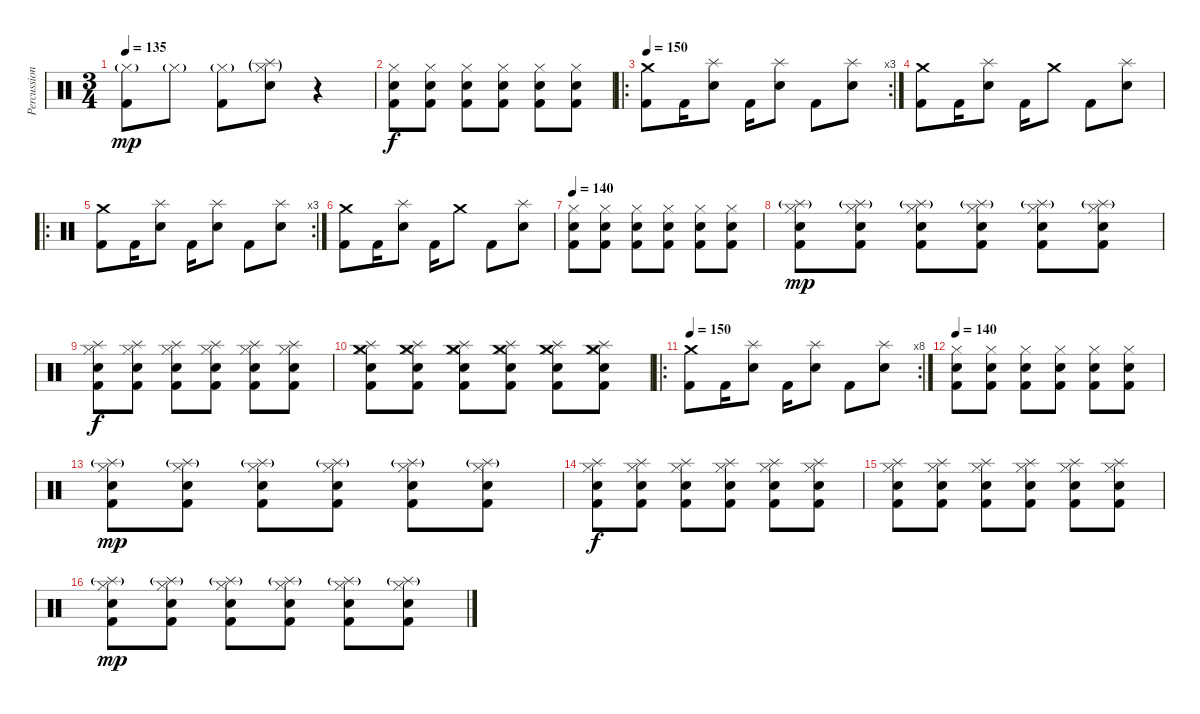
\track ("Percussion" "Percussion") {instrument percussion}
\staff {score}
\articulation defaults
\ts (3 4)
\tempo 135
\clef neutral
\ks c
("Hi-Hat (closed)"{g} "Kick (hit) 2").8{dy mp} "Hi-Hat (closed)"{g}.8 ("Hi-Hat (closed)"{g} "Kick (hit) 2").8 ("Hi-Hat (closed)"{g} "Splash (hit)"{g} "Electric Snare (hit)").8 r.4 |
("Hi-Hat (closed)" "Electric Snare (hit)" "Kick (hit) 2").8{dy f} ("Hi-Hat (closed)" "Electric Snare (hit)" "Kick (hit) 2").8 ("Hi-Hat (closed)" "Electric Snare (hit)" "Kick (hit) 2").8 ("Hi-Hat (closed)" "Electric Snare (hit)" "Kick (hit) 2").8 ("Hi-Hat (closed)" "Electric Snare (hit)" "Kick (hit) 2").8 ("Hi-Hat (closed)" "Electric Snare (hit)" "Kick (hit) 2").8 |
\ro
\rc 3
\tempo 150
("Crash medium (hit)" "Kick (hit) 2").8 "Kick (hit) 2".16 ("Splash (hit)" "Electric Snare (hit)").8 "Kick (hit) 2".16 ("Splash (hit)" "Electric Snare (hit)").8 "Kick (hit) 2".8 ("Splash (hit)" "Electric Snare (hit)").8 |
("Crash medium (hit)" "Kick (hit) 2").8 "Kick (hit) 2".16 ("Splash (hit)" "Electric Snare (hit)").8 "Kick (hit) 2".16 "Crash medium (hit)".8 "Kick (hit) 2".8 ("Splash (hit)" "Electric Snare (hit)").8 |
\ro
\rc 3
("Crash medium (hit)" "Kick (hit) 2").8 "Kick (hit) 2".16 ("Splash (hit)" "Electric Snare (hit)").8 "Kick (hit) 2".16 ("Splash (hit)" "Electric Snare (hit)").8 "Kick (hit) 2".8 ("Splash (hit)" "Electric Snare (hit)").8 |
("Crash medium (hit)" "Kick (hit) 2").8 "Kick (hit) 2".16 ("Splash (hit)" "Electric Snare (hit)").8 "Kick (hit) 2".16 "Crash medium (hit)".8 "Kick (hit) 2".8 ("Splash (hit)" "Electric Snare (hit)").8 |
\tempo 140
("Hi-Hat (closed)" "Electric Snare (hit)" "Kick (hit) 2").8 ("Hi-Hat (closed)" "Electric Snare (hit)" "Kick (hit) 2").8 ("Hi-Hat (closed)" "Electric Snare (hit)" "Kick (hit) 2").8 ("Hi-Hat (closed)" "Electric Snare (hit)" "Kick (hit) 2").8 ("Hi-Hat (closed)" "Electric Snare (hit)" "Kick (hit) 2").8 ("Hi-Hat (closed)" "Electric Snare (hit)" "Kick (hit) 2").8 |
("Hi-Hat (closed)" "Splash (hit)"{g} "Electric Snare (hit)" "Kick (hit) 2").8{dy mp} ("Hi-Hat (closed)" "Splash (hit)"{g} "Electric Snare (hit)" "Kick (hit) 2").8 ("Hi-Hat (closed)" "Splash (hit)"{g} "Electric Snare (hit)" "Kick (hit) 2").8 ("Hi-Hat (closed)" "Splash (hit)"{g} "Electric Snare (hit)" "Kick (hit) 2").8 ("Hi-Hat (closed)" "Splash (hit)"{g} "Electric Snare (hit)" "Kick (hit) 2").8 ("Hi-Hat (closed)" "Splash (hit)"{g} "Electric Snare (hit)" "Kick (hit) 2").8 |
("Hi-Hat (closed)" "Splash (hit)" "Electric Snare (hit)" "Kick (hit) 2").8{dy f} ("Hi-Hat (closed)" "Splash (hit)" "Electric Snare (hit)" "Kick (hit) 2").8 ("Hi-Hat (closed)" "Splash (hit)" "Electric Snare (hit)" "Kick (hit) 2").8 ("Hi-Hat (closed)" "Splash (hit)" "Electric Snare (hit)" "Kick (hit) 2").8 ("Hi-Hat (closed)" "Splash (hit)" "Electric Snare (hit)" "Kick (hit) 2").8 ("Hi-Hat (closed)" "Splash (hit)" "Electric Snare (hit)" "Kick (hit) 2").8 |
("Hi-Hat (closed)" "Splash (hit)" "Crash medium (hit)" "Electric Snare (hit)" "Kick (hit) 2").8 ("Hi-Hat (closed)" "Splash (hit)" "Crash medium (hit)" "Electric Snare (hit)" "Kick (hit) 2").8 ("Hi-Hat (closed)" "Splash (hit)" "Crash medium (hit)" "Electric Snare (hit)" "Kick (hit) 2").8 ("Hi-Hat (closed)" "Splash (hit)" "Crash medium (hit)" "Electric Snare (hit)" "Kick (hit) 2").8 ("Hi-Hat (closed)" "Splash (hit)" "Crash medium (hit)" "Electric Snare (hit)" "Kick (hit) 2").8 ("Hi-Hat (closed)" "Splash (hit)" "Crash medium (hit)" "Electric Snare (hit)" "Kick (hit) 2").8 |
\ro
\rc 8
\tempo 150
("Crash medium (hit)" "Kick (hit) 2").8 "Kick (hit) 2".16 ("Splash (hit)" "Electric Snare (hit)").8 "Kick (hit) 2".16 ("Splash (hit)" "Electric Snare (hit)").8 "Kick (hit) 2".8 ("Splash (hit)" "Electric Snare (hit)").8 |
\tempo 140
("Hi-Hat (closed)" "Electric Snare (hit)" "Kick (hit) 2").8 ("Hi-Hat (closed)" "Electric Snare (hit)" "Kick (hit) 2").8 ("Hi-Hat (closed)" "Electric Snare (hit)" "Kick (hit) 2").8 ("Hi-Hat (closed)" "Electric Snare (hit)" "Kick (hit) 2").8 ("Hi-Hat (closed)" "Electric Snare (hit)" "Kick (hit) 2").8 ("Hi-Hat (closed)" "Electric Snare (hit)" "Kick (hit) 2").8 |
("Hi-Hat (closed)" "Splash (hit)"{g} "Electric Snare (hit)" "Kick (hit) 2").8{dy mp} ("Hi-Hat (closed)" "Splash (hit)"{g} "Electric Snare (hit)" "Kick (hit) 2").8 ("Hi-Hat (closed)" "Splash (hit)"{g} "Electric Snare (hit)" "Kick (hit) 2").8 ("Hi-Hat (closed)" "Splash (hit)"{g} "Electric Snare (hit)" "Kick (hit) 2").8 ("Hi-Hat (closed)" "Splash (hit)"{g} "Electric Snare (hit)" "Kick (hit) 2").8 ("Hi-Hat (closed)" "Splash (hit)"{g} "Electric Snare (hit)" "Kick (hit) 2").8 |
("Hi-Hat (closed)" "Splash (hit)" "Electric Snare (hit)" "Kick (hit) 2").8{dy f} ("Hi-Hat (closed)" "Splash (hit)" "Electric Snare (hit)" "Kick (hit) 2").8 ("Hi-Hat (closed)" "Splash (hit)" "Electric Snare (hit)" "Kick (hit) 2").8 ("Hi-Hat (closed)" "Splash (hit)" "Electric Snare (hit)" "Kick (hit) 2").8 ("Hi-Hat (closed)" "Splash (hit)" "Electric Snare (hit)" "Kick (hit) 2").8 ("Hi-Hat (closed)" "Splash (hit)" "Electric Snare (hit)" "Kick (hit) 2").8 |
("Hi-Hat (closed)" "Splash (hit)" "Electric Snare (hit)" "Kick (hit) 2").8 ("Hi-Hat (closed)" "Splash (hit)" "Electric Snare (hit)" "Kick (hit) 2").8 ("Hi-Hat (closed)" "Splash (hit)" "Electric Snare (hit)" "Kick (hit) 2").8 ("Hi-Hat (closed)" "Splash (hit)" "Electric Snare (hit)" "Kick (hit) 2").8 ("Hi-Hat (closed)" "Splash (hit)" "Electric Snare (hit)" "Kick (hit) 2").8 ("Hi-Hat (closed)" "Splash (hit)" "Electric Snare (hit)" "Kick (hit) 2").8 |
("Hi-Hat (closed)" "Splash (hit)"{g} "Electric Snare (hit)" "Kick (hit) 2").8{dy mp} ("Hi-Hat (closed)" "Splash (hit)"{g} "Electric Snare (hit)" "Kick (hit) 2").8 ("Hi-Hat (closed)" "Splash (hit)"{g} "Electric Snare (hit)" "Kick (hit) 2").8 ("Hi-Hat (closed)" "Splash (hit)"{g} "Electric Snare (hit)" "Kick (hit) 2").8 ("Hi-Hat (closed)" "Splash (hit)"{g} "Electric Snare (hit)" "Kick (hit) 2").8 ("Hi-Hat (closed)" "Splash (hit)"{g} "Electric Snare (hit)" "Kick (hit) 2").8
